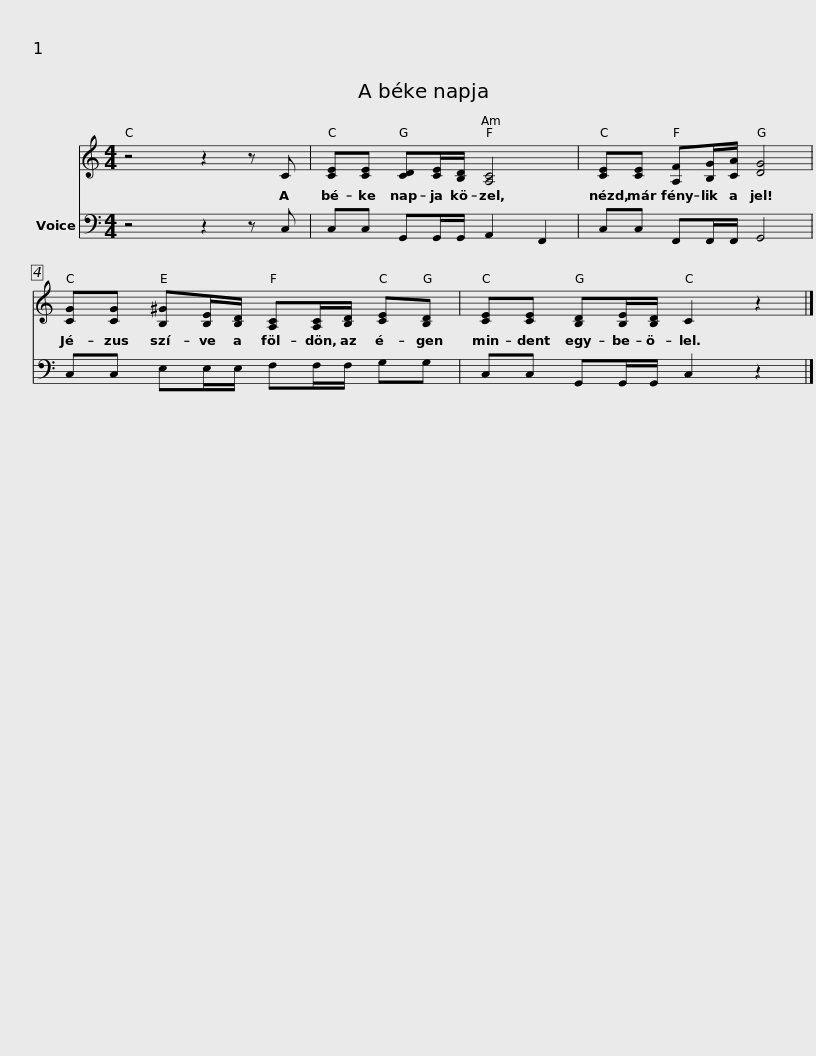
X:1
%%score 1 2
L:1/8
M:4/4
I:linebreak $
K:C
V:1 treble
V:2 bass
V:1
 z4 z2 z C | [CE][CE] [CD][CE]/[B,D]/ [A,C]4 | [CE][CE] [A,F][B,G]/[CA]/ [DG]4 | [CG][CG] [B,^G][B,E]/[B,D]/ [A,C][A,C]/[B,D]/ [CE][B,D] |$ [CE][CE] [B,D][B,E]/[B,D]/ C2 z2 |] %5
V:2
 z4 z2 z C, | C,C, G,,G,,/G,,/ A,,2 F,,2 | C,C, F,,F,,/F,,/ G,,4 | C,C, E,E,/E,/ F,F,/F,/ G,G, |$ C,C, G,,G,,/G,,/ C,2 z2 |] %5
